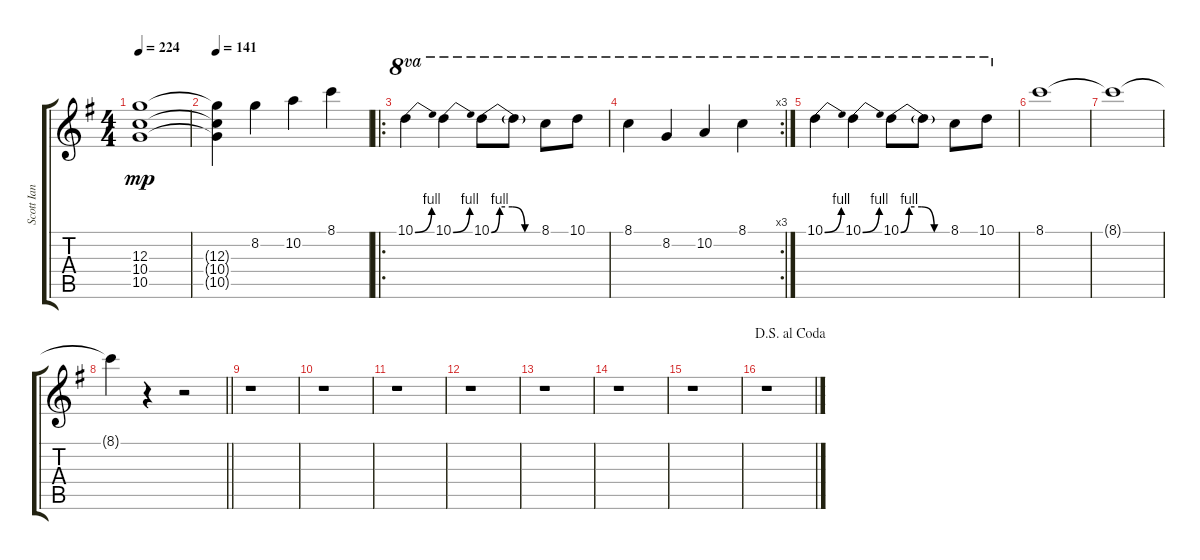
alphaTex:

\track ("Scott Ian" "Scott Ian") {instrument distortionguitar}
\staff {score tabs}
\tuning (E4 B3 G3 D3 A2 E2) {hide}
\ts (4 4)
\tempo 224
\clef g2
\ks g
(12.3{t} 10.4{t} 10.5{t}).1{dy mp} |
\tempo 141
(12.3{t} 10.4{t} 10.5{t}).4 8.2.4 10.2.4 8.1.4 |
\ro
10.1{be (bend 0 0 60 4)}.4{ot 8va} 10.1{be (bend 0 0 60 4)}.4{ot 8va} 10.1{be (custom 0 0 10 4 25 4 40 0 60 0)}.8{ot 8va} 10.1{t}.8{ot 8va} 8.1.8{ot 8va} 10.1.8{ot 8va} |
\rc 3
8.1.4{ot 8va} 8.2.4{ot 8va} 10.2.4{ot 8va} 8.1.4{ot 8va} |
10.1{be (bend 0 0 60 4)}.4{ot 8va} 10.1{be (bend 0 0 60 4)}.4{ot 8va} 10.1{be (custom 0 0 10 4 25 4 40 0 60 0)}.8{ot 8va} 10.1{t}.8{ot 8va} 8.1.8{ot 8va} 10.1.8{ot 8va} |
8.1.1 |
8.1{t}.1 |
\barLineRight lightlight
8.1{t}.4 r.4 r.2 |
r.1 |
r.1 |
r.1 |
r.1 |
r.1 |
r.1 |
r.1 |
\jump dalsegnoalcoda
r.1
